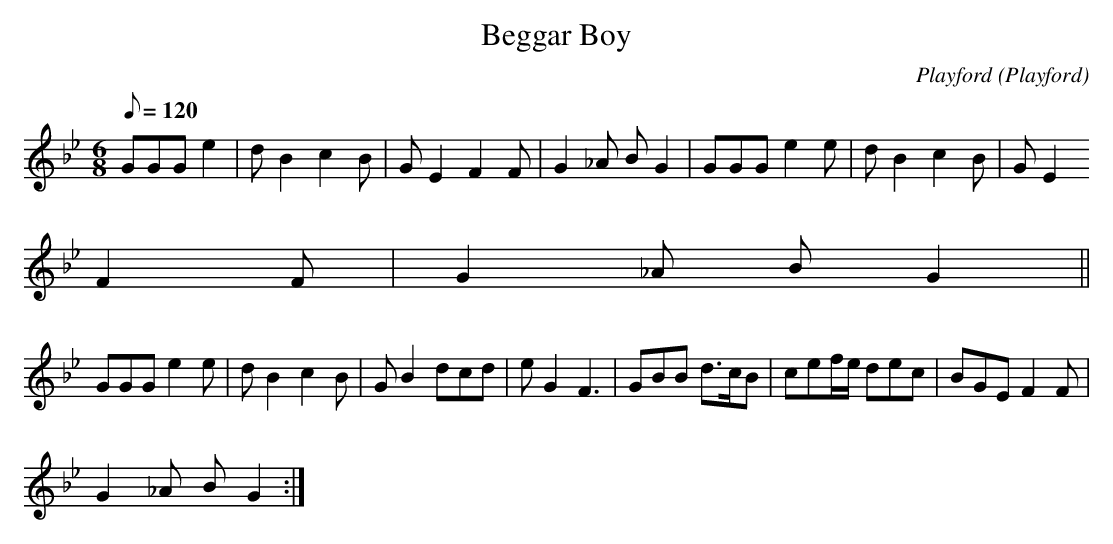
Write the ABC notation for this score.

X:1
T:Beggar Boy
M:6/8
L:1/8
Q:120
C:Playford
O:Playford
K:Gm
GGG e2 2| d B2 c2 B| G E2 F2 F| G2 _A B G2 | GGG  e2 e| dB2 c2 B | G E2
F2 F| G2 _A B G2||
GGG e2 e| dB2 c2 B | G B2dcd |e G2 F3| GBB d>cB| cef/2e/2 dec| BGE F2 F|
 G2 _A BG2 :|
